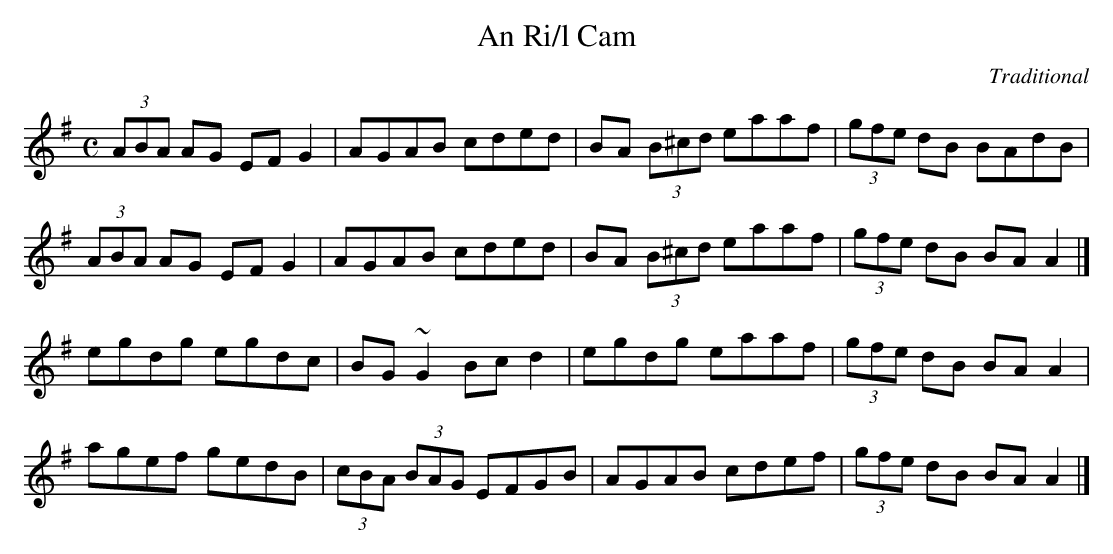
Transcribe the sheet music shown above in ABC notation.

X:1
T:An Ri/l Cam
C:Traditional
M:C
L:1/8
K:ADor
(3ABA AG EF G2 | AGAB cded | BA (3B^cd eaaf | (3gfe dB BAdB |
(3ABA AG EF G2 | AGAB cded | BA (3B^cd eaaf | (3gfe dB BA A2 |]
egdg egdc | BG ~G2 Bc d2 | egdg eaaf | (3gfe dB BA A2 |
agef gedB | (3cBA (3BAG EFGB | AGAB cdef | (3gfe dB BA A2 |]
